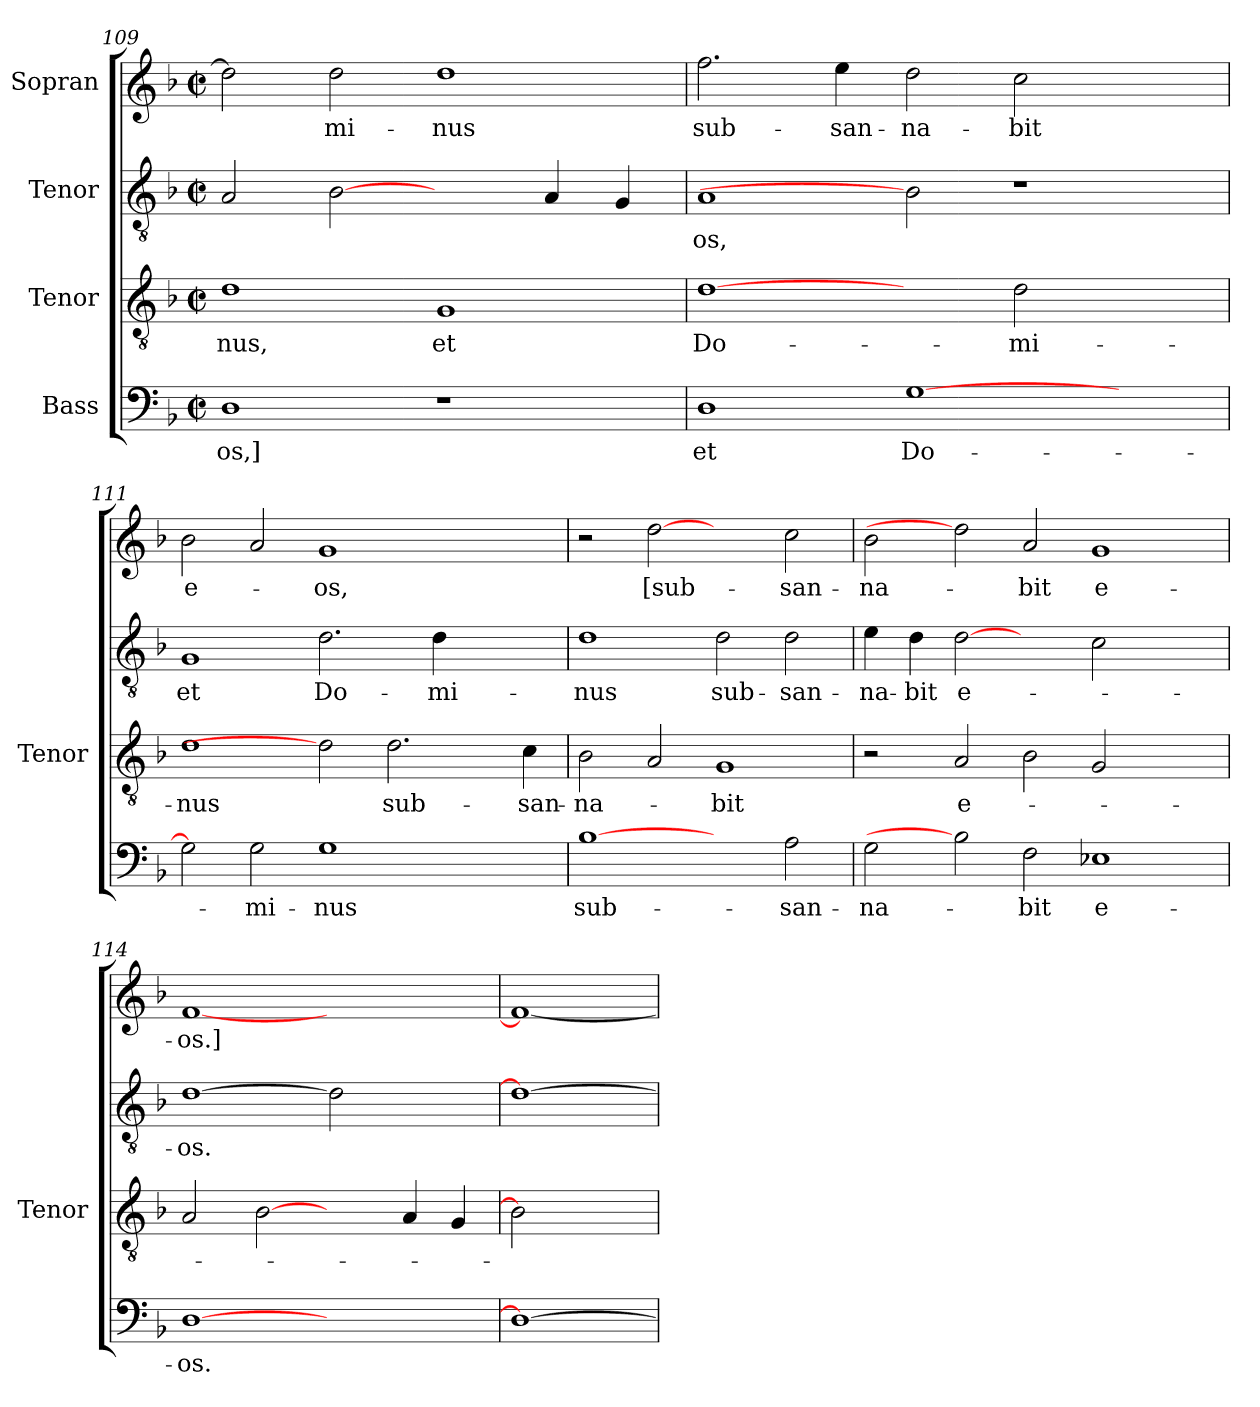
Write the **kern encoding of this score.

**kern	**text	**kern	**text	**kern	**text	**kern	**text
*part4	*part4	*part3	*part3	*part2	*part2	*part1	*part1
*staff4	*staff4	*staff3	*staff3	*staff2	*staff2	*staff1	*staff1
*I"Bass	*	*I"Tenor	*	*I"Tenor	*	*I"Sopran	*
*	*	*I'Tenor	*	*	*	*	*
*clefF4	*	*clefGv2	*	*clefGv2	*	*clefG2	*
*	*	*ITrd7c12	*	*ITrd7c12	*	*	*
*k[b-]	*	*k[b-]	*	*k[b-]	*	*k[b-]	*
*F:	*	*F:	*	*F:	*	*F:	*
*M2/2	*	*M2/2	*	*M2/2	*	*M2/2	*
*met(c|)	*	*met(c|)	*	*met(c|)	*	*met(c|)	*
=109	=109	=109	=109	=109	=109	=109	=109
!	!LO:LY:b:color=#000000	!	!	!	!	!	!
!	!	!	!LO:LY:b:color=#000000	!	!	!	!
1Di	-os,]	1Di	-nus,	2AAi/	.	2ddi\]	.
!	!	!	!	!	!	!	!LO:LY:b:color=#000000
.	.	.	.	[2BB-i	.	2ddi\	-mi-
!	!	!	!LO:LY:b:color=#000000	!	!	!	!
!	!	!	!	!	!	!	!LO:LY:b:color=#000000
1r	.	1GGi	et	2ryy	.	1ddi	-nus
.	.	.	.	4AAi/	.	.	.
.	.	.	.	4GGi/	.	.	.
=110	=110	=110	=110	=110	=110	=110	=110
!	!LO:LY:b:color=#000000	!	!	!	!	!	!
!	!	!	!LO:LY:b:color=#000000	!	!	!	!
!	!	!	!	!	!LO:LY:b:color=#000000	!	!
!	!	!	!	!	!	!	!LO:LY:b:color=#000000
1Di	et	[1Di	Do-	1AAi	-os,	2.ffi\	sub-
!	!	!	!	!	!	!	!LO:LY:b:color=#000000
.	.	.	.	.	.	4eei\	-san-
!	!LO:LY:b:color=#000000	!	!	!	!	!	!
!	!	!	!	!	!	!	!LO:LY:b:color=#000000
[>1Gi	Do-	2ryy	.	2BB-i]	.	2ddi\	-na-
!	!	!	!LO:LY:b:color=#000000	!	!	!	!
!	!	!	!	!	!	!	!LO:LY:b:color=#000000
.	.	2Di\	-mi-	1r	.	2cci\	-bit
2ryy	.	2ryy	.	.	.	2ryy	.
=111	=111	=111	=111	=111	=111	=111	=111
!	!	!	!LO:LY:b:color=#000000	!	!	!	!
!	!	!	!	!	!LO:LY:b:color=#000000	!	!
!	!	!	!	!	!	!	!LO:LY:b:color=#000000
2Gi\]	.	1Di	-nus	1GGi	et	2b-i\	e-
!	!LO:LY:b:color=#000000	!	!	!	!	!	!
2Gi\	-mi-	.	.	.	.	2ai/	.
!	!LO:LY:b:color=#000000	!	!	!	!	!	!
!	!	!	!	!	!LO:LY:b:color=#000000	!	!
!	!	!	!	!	!	!	!LO:LY:b:color=#000000
1Gi	-nus	2Di]	.	2.Di\	Do-	1gi	-os,
!	!	!	!LO:LY:b:color=#000000	!	!	!	!
.	.	2.Di\	sub-	.	.	.	.
!	!	!	!	!	!LO:LY:b:color=#000000	!	!
.	.	.	.	4Di\	-mi-	.	.
2ryy	.	.	.	2ryy	.	2ryy	.
!	!	!	!LO:LY:b:color=#000000	!	!	!	!
.	.	4Ci\	-san-	.	.	.	.
=112	=112	=112	=112	=112	=112	=112	=112
!	!LO:LY:b:color=#000000	!	!	!	!	!	!
!	!	!	!LO:LY:b:color=#000000	!	!	!	!
!	!	!	!	!	!LO:LY:b:color=#000000	!	!
[1B-i	sub-	2BB-i\	-na-	1Di	-nus	2r	.
!	!	!	!	!	!	!	!LO:LY:b:color=#000000
.	.	2AAi/	.	.	.	[2ddi	[sub-
!	!	!	!LO:LY:b:color=#000000	!	!	!	!
!	!	!	!	!	!LO:LY:b:color=#000000	!	!
2ryy	.	1GGi	-bit	2Di\	sub-	2ryy	.
!	!LO:LY:b:color=#000000	!	!	!	!	!	!
!	!	!	!	!	!LO:LY:b:color=#000000	!	!
!	!	!	!	!	!	!	!LO:LY:b:color=#000000
2Ai\	-san-	.	.	2Di\	-san-	2cci\	-san-
=113	=113	=113	=113	=113	=113	=113	=113
!	!LO:LY:b:color=#000000	!	!	!	!	!	!
!	!	!	!	!	!LO:LY:b:color=#000000	!	!
!	!	!	!	!	!	!	!LO:LY:b:color=#000000
2Gi\	-na-	2r	.	4Ei\	-na-	2b-i\	-na-
!	!	!	!	!	!LO:LY:b:color=#000000	!	!
.	.	.	.	4Di\	-bit	.	.
!	!	!	!LO:LY:b:color=#000000	!	!	!	!
!	!	!	!	!	!LO:LY:b:color=#000000	!	!
2B-i]	.	2AAi/	e-	[2Di	e-	2ddi]	.
!	!LO:LY:b:color=#000000	!	!	!	!	!	!
!	!	!	!	!	!	!	!LO:LY:b:color=#000000
2Fi\	-bit	2BB-i\	.	2ryy	.	2ai/	-bit
!	!LO:LY:b:color=#000000	!	!	!	!	!	!
!	!	!	!	!	!	!	!LO:LY:b:color=#000000
1E-Xi	e-	2GGi/	.	2Ci\	.	1gi	e-
.	.	2ryy	.	2ryy	.	.	.
=114	=114	=114	=114	=114	=114	=114	=114
!	!LO:LY:b:color=#000000	!	!	!	!	!	!
!	!	!	!	!	!LO:LY:b:color=#000000	!	!
!	!	!	!	!	!	!	!LO:LY:b:color=#000000
[<1Di	-os.	2AAi/	.	[<1Di	-os.	[<1fi	-os.]
.	.	[2BB-i	.	.	.	.	.
1ryy	.	2ryy	.	2Di]	.	1ryy	.
.	.	4AAi/	.	2ryy	.	.	.
.	.	4GGi/	.	.	.	.	.
=115	=115	=115	=115	=115	=115	=115	=115
1Di_	.	2BB-i]	.	1Di_	.	1fi_	.
.	.	2ryy	.	.	.	.	.
=	=	=	=	=	=	=	=
*-	*-	*-	*-	*-	*-	*-	*-
